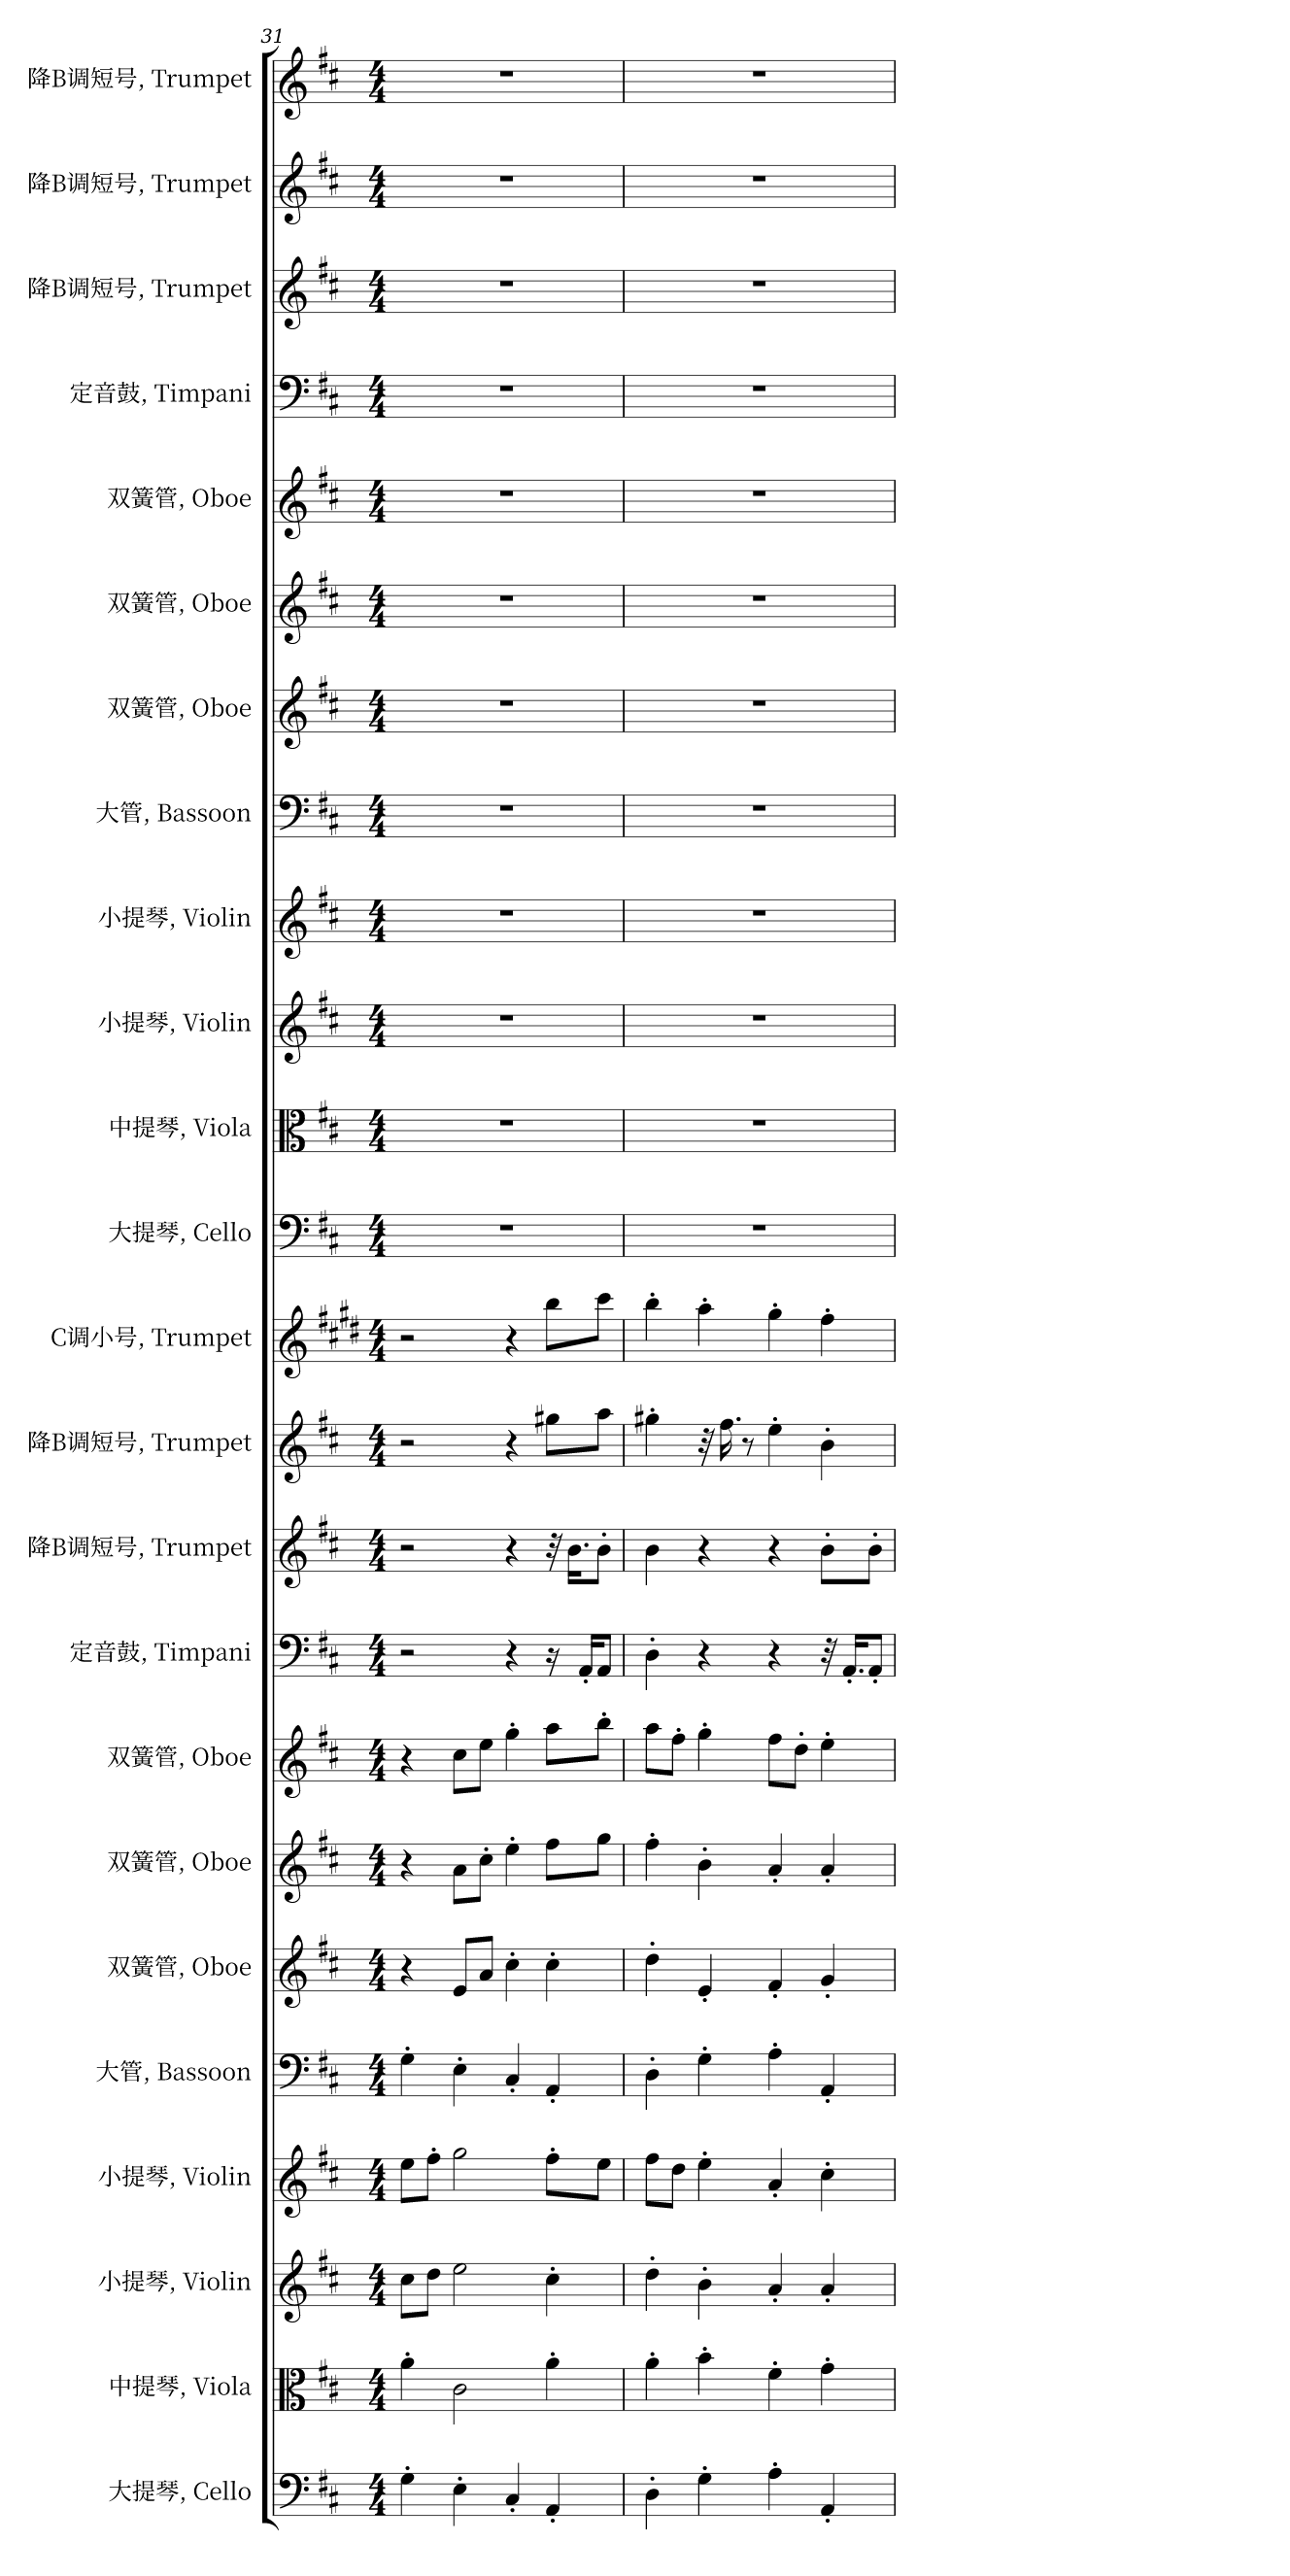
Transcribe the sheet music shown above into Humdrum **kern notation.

**kern	**kern	**kern	**kern	**kern	**kern	**kern	**kern	**kern	**kern	**kern	**kern	**kern	**kern	**kern	**kern	**kern	**kern	**kern	**kern	**kern	**kern	**kern	**kern
*part24	*part23	*part22	*part21	*part20	*part19	*part18	*part17	*part16	*part15	*part14	*part13	*part12	*part11	*part10	*part9	*part8	*part7	*part6	*part5	*part4	*part3	*part2	*part1
*staff24	*staff23	*staff22	*staff21	*staff20	*staff19	*staff18	*staff17	*staff16	*staff15	*staff14	*staff13	*staff12	*staff11	*staff10	*staff9	*staff8	*staff7	*staff6	*staff5	*staff4	*staff3	*staff2	*staff1
*I"大提琴, Cello	*I"中提琴, Viola	*I"小提琴, Violin	*I"小提琴, Violin	*I"大管, Bassoon	*I"双簧管, Oboe	*I"双簧管, Oboe	*I"双簧管, Oboe	*I"定音鼓, Timpani	*I"降B调短号, Trumpet	*I"降B调短号, Trumpet	*I"C调小号, Trumpet	*I"大提琴, Cello	*I"中提琴, Viola	*I"小提琴, Violin	*I"小提琴, Violin	*I"大管, Bassoon	*I"双簧管, Oboe	*I"双簧管, Oboe	*I"双簧管, Oboe	*I"定音鼓, Timpani	*I"降B调短号, Trumpet	*I"降B调短号, Trumpet	*I"降B调短号, Trumpet
*	*I'Vla.	*I'Vln.	*I'Vln.	*I'Bsn.	*I'Ob.	*I'Ob.	*I'Ob.	*I'Timp.	*	*	*I'C Tpt.	*	*I'Vla.	*I'Vln.	*I'Vln.	*I'Bsn.	*I'Ob.	*I'Ob.	*I'Ob.	*I'Timp.	*	*	*
!!LO:PB:g=z
*clefF4	*clefC3	*clefG2	*clefG2	*clefF4	*clefG2	*clefG2	*clefG2	*clefF4	*clefG2	*clefG2	*clefG2	*clefF4	*clefC3	*clefG2	*clefG2	*clefF4	*clefG2	*clefG2	*clefG2	*clefF4	*clefG2	*clefG2	*clefG2
*	*	*	*	*	*	*	*	*	*ITrd1c2	*ITrd1c2	*ITrd1c2	*	*	*	*	*	*	*	*	*	*ITrd1c2	*ITrd1c2	*ITrd1c2
*k[f#c#]	*k[f#c#]	*k[f#c#]	*k[f#c#]	*k[f#c#]	*k[f#c#]	*k[f#c#]	*k[f#c#]	*k[f#c#]	*k[]	*k[]	*k[f#c#]	*k[f#c#]	*k[f#c#]	*k[f#c#]	*k[f#c#]	*k[f#c#]	*k[f#c#]	*k[f#c#]	*k[f#c#]	*k[f#c#]	*k[]	*k[]	*k[]
*M4/4	*M4/4	*M4/4	*M4/4	*M4/4	*M4/4	*M4/4	*M4/4	*M4/4	*M4/4	*M4/4	*M4/4	*M4/4	*M4/4	*M4/4	*M4/4	*M4/4	*M4/4	*M4/4	*M4/4	*M4/4	*M4/4	*M4/4	*M4/4
=31	=31	=31	=31	=31	=31	=31	=31	=31	=31	=31	=31	=31	=31	=31	=31	=31	=31	=31	=31	=31	=31	=31	=31
4G'\	4a'\	8cc#\L	8ee\L	4G'\	4r	4r	4r	2r	2r	2r	2r	1r	1r	1r	1r	1r	1r	1r	1r	1r	1r	1r	1r
.	.	8dd\J	8ff#'\J	.	.	.	.	.	.	.	.	.	.	.	.	.	.	.	.	.	.	.	.
4E'\	2c#\	2ee\	2gg\	4E'\	8e/L	8a\L	8cc#\L	.	.	.	.	.	.	.	.	.	.	.	.	.	.	.	.
.	.	.	.	.	8a/J	8cc#'\J	8ee\J	.	.	.	.	.	.	.	.	.	.	.	.	.	.	.	.
4C#'/	.	.	.	4C#'/	4cc#'\	4ee'\	4gg'\	4r	4r	4r	4r	.	.	.	.	.	.	.	.	.	.	.	.
4AA'/	4a'\	4cc#'\	8ff#'\L	4AA'/	4cc#'\	8ff#\L	8aa\L	16r	32r	8ff#X\L	8aa\L	.	.	.	.	.	.	.	.	.	.	.	.
.	.	.	.	.	.	.	.	.	16.a\KL	.	.	.	.	.	.	.	.	.	.	.	.	.	.
.	.	.	.	.	.	.	.	16AA'/KL	.	.	.	.	.	.	.	.	.	.	.	.	.	.	.
.	.	.	8ee\J	.	.	8gg\J	8bb'\J	8AA/J	8a'\J	8gg\J	8bb\J	.	.	.	.	.	.	.	.	.	.	.	.
=32	=32	=32	=32	=32	=32	=32	=32	=32	=32	=32	=32	=32	=32	=32	=32	=32	=32	=32	=32	=32	=32	=32	=32
4D'\	4a'\	4dd'\	8ff#\L	4D'\	4dd'\	4ff#'\	8aa\L	4D'\	4a\	4ff#X'\	4aa'\	1r	1r	1r	1r	1r	1r	1r	1r	1r	1r	1r	1r
.	.	.	8dd\J	.	.	.	8ff#'\J	.	.	.	.	.	.	.	.	.	.	.	.	.	.	.	.
4G'\	4b'\	4b'\	4ee'\	4G'\	4e'/	4b'\	4gg'\	4r	4r	32r	4gg'\	.	.	.	.	.	.	.	.	.	.	.	.
.	.	.	.	.	.	.	.	.	.	16.ee\	.	.	.	.	.	.	.	.	.	.	.	.	.
.	.	.	.	.	.	.	.	.	.	8r	.	.	.	.	.	.	.	.	.	.	.	.	.
4A'\	4f#'\	4a'/	4a'/	4A'\	4f#'/	4a'/	8ff#\L	4r	4r	4dd'\	4ff#'\	.	.	.	.	.	.	.	.	.	.	.	.
.	.	.	.	.	.	.	8dd'\J	.	.	.	.	.	.	.	.	.	.	.	.	.	.	.	.
4AA'/	4g'\	4a'/	4cc#'\	4AA'/	4g'/	4a'/	4ee'\	32r	8a'\L	4a'\	4ee'\	.	.	.	.	.	.	.	.	.	.	.	.
.	.	.	.	.	.	.	.	16.AA'/KL	.	.	.	.	.	.	.	.	.	.	.	.	.	.	.
.	.	.	.	.	.	.	.	8AA'/J	8a'\J	.	.	.	.	.	.	.	.	.	.	.	.	.	.
=	=	=	=	=	=	=	=	=	=	=	=	=	=	=	=	=	=	=	=	=	=	=	=
*-	*-	*-	*-	*-	*-	*-	*-	*-	*-	*-	*-	*-	*-	*-	*-	*-	*-	*-	*-	*-	*-	*-	*-
